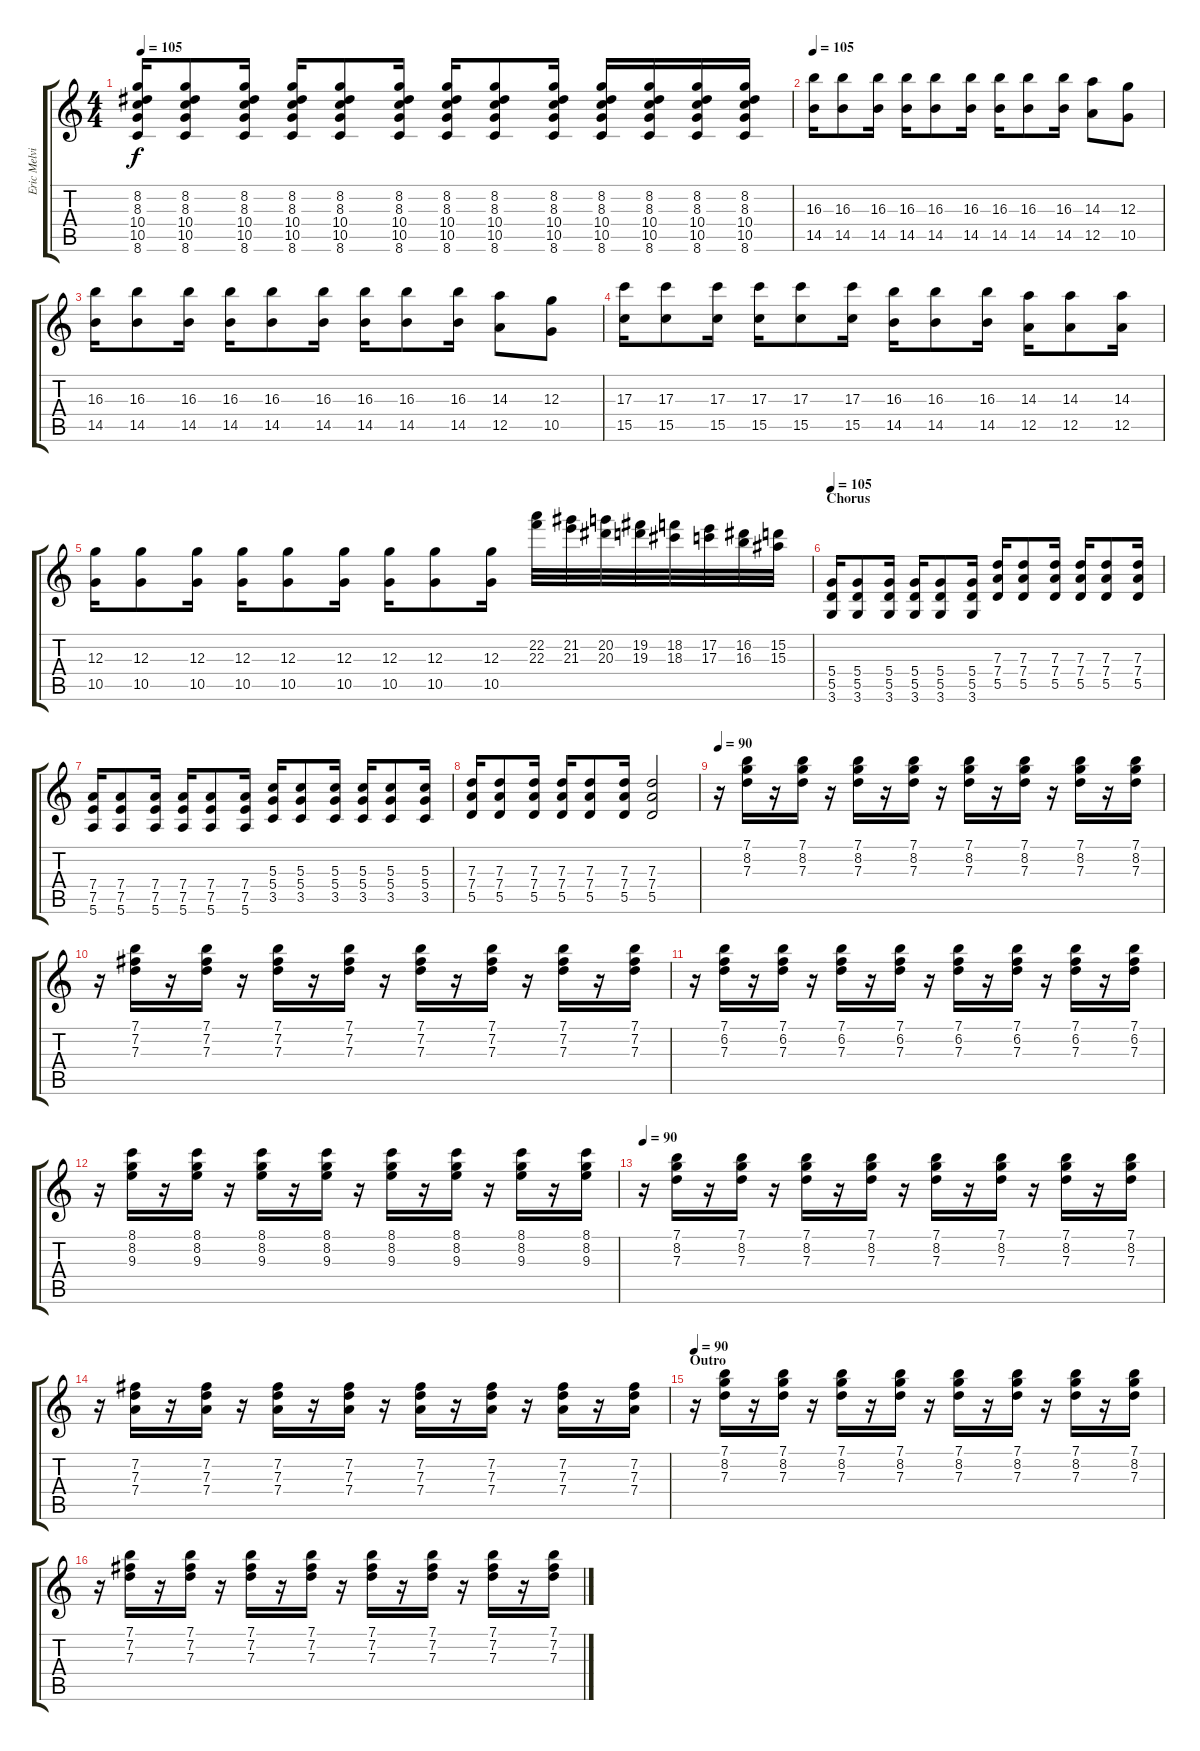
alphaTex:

\track ("Eric Melvin" "Eric Melvi") {instrument overdrivenguitar}
\staff {score tabs}
\tuning (E4 B3 G3 D3 A2 E2) {hide}
\ts (4 4)
\tempo 105
\clef g2
\ks c
(8.2 8.3 10.4 10.5 8.6).16{dy f} (8.2 8.3 10.4 10.5 8.6).8 (8.2 8.3 10.4 10.5 8.6).16 (8.2 8.3 10.4 10.5 8.6).16 (8.2 8.3 10.4 10.5 8.6).8 (8.2 8.3 10.4 10.5 8.6).16 (8.2 8.3 10.4 10.5 8.6).16 (8.2 8.3 10.4 10.5 8.6).8 (8.2 8.3 10.4 10.5 8.6).16 (8.2 8.3 10.4 10.5 8.6).16 (8.2 8.3 10.4 10.5 8.6).16 (8.2 8.3 10.4 10.5 8.6).16 (8.2 8.3 10.4 10.5 8.6).16 |
\tempo 105
(16.3 14.5).16 (16.3 14.5).8 (16.3 14.5).16 (16.3 14.5).16 (16.3 14.5).8 (16.3 14.5).16 (16.3 14.5).16 (16.3 14.5).8 (16.3 14.5).16 (14.3 12.5).8 (12.3 10.5).8 |
(16.3 14.5).16 (16.3 14.5).8 (16.3 14.5).16 (16.3 14.5).16 (16.3 14.5).8 (16.3 14.5).16 (16.3 14.5).16 (16.3 14.5).8 (16.3 14.5).16 (14.3 12.5).8 (12.3 10.5).8 |
(17.3 15.5).16 (17.3 15.5).8 (17.3 15.5).16 (17.3 15.5).16 (17.3 15.5).8 (17.3 15.5).16 (16.3 14.5).16 (16.3 14.5).8 (16.3 14.5).16 (14.3 12.5).16 (14.3 12.5).8 (14.3 12.5).16 |
(12.3 10.5).16 (12.3 10.5).8 (12.3 10.5).16 (12.3 10.5).16 (12.3 10.5).8 (12.3 10.5).16 (12.3 10.5).16 (12.3 10.5).8 (12.3 10.5).16 (22.2 22.3).32 (21.2 21.3).32 (20.2 20.3).32 (19.2 19.3).32 (18.2 18.3).32 (17.2 17.3).32 (16.2 16.3).32 (15.2 15.3).32 |
\section ("" "Chorus")
\tempo 105
(5.4 5.5 3.6).16 (5.4 5.5 3.6).8 (5.4 5.5 3.6).16 (5.4 5.5 3.6).16 (5.4 5.5 3.6).8 (5.4 5.5 3.6).16 (7.3 7.4 5.5).16 (7.3 7.4 5.5).8 (7.3 7.4 5.5).16 (7.3 7.4 5.5).16 (7.3 7.4 5.5).8 (7.3 7.4 5.5).16 |
(7.4 7.5 5.6).16 (7.4 7.5 5.6).8 (7.4 7.5 5.6).16 (7.4 7.5 5.6).16 (7.4 7.5 5.6).8 (7.4 7.5 5.6).16 (5.3 5.4 3.5).16 (5.3 5.4 3.5).8 (5.3 5.4 3.5).16 (5.3 5.4 3.5).16 (5.3 5.4 3.5).8 (5.3 5.4 3.5).16 |
(7.3 7.4 5.5).16 (7.3 7.4 5.5).8 (7.3 7.4 5.5).16 (7.3 7.4 5.5).16 (7.3 7.4 5.5).8 (7.3 7.4 5.5).16 (7.3 7.4 5.5).2 |
\tempo 90
r.16{instrument electricguitarclean} (7.1 8.2 7.3).16 r.16 (7.1 8.2 7.3).16 r.16 (7.1 8.2 7.3).16 r.16 (7.1 8.2 7.3).16 r.16 (7.1 8.2 7.3).16 r.16 (7.1 8.2 7.3).16 r.16 (7.1 8.2 7.3).16 r.16 (7.1 8.2 7.3).16 |
r.16{instrument electricguitarclean} (7.1 7.2 7.3).16 r.16 (7.1 7.2 7.3).16 r.16 (7.1 7.2 7.3).16 r.16 (7.1 7.2 7.3).16 r.16 (7.1 7.2 7.3).16 r.16 (7.1 7.2 7.3).16 r.16 (7.1 7.2 7.3).16 r.16 (7.1 7.2 7.3).16 |
r.16{instrument electricguitarclean} (7.1 6.2 7.3).16 r.16 (7.1 6.2 7.3).16 r.16 (7.1 6.2 7.3).16 r.16 (7.1 6.2 7.3).16 r.16 (7.1 6.2 7.3).16 r.16 (7.1 6.2 7.3).16 r.16 (7.1 6.2 7.3).16 r.16 (7.1 6.2 7.3).16 |
r.16{instrument electricguitarclean} (8.1 8.2 9.3).16 r.16 (8.1 8.2 9.3).16 r.16 (8.1 8.2 9.3).16 r.16 (8.1 8.2 9.3).16 r.16 (8.1 8.2 9.3).16 r.16 (8.1 8.2 9.3).16 r.16 (8.1 8.2 9.3).16 r.16 (8.1 8.2 9.3).16 |
\tempo 90
r.16{instrument electricguitarclean} (7.1 8.2 7.3).16 r.16 (7.1 8.2 7.3).16 r.16 (7.1 8.2 7.3).16 r.16 (7.1 8.2 7.3).16 r.16 (7.1 8.2 7.3).16 r.16 (7.1 8.2 7.3).16 r.16 (7.1 8.2 7.3).16 r.16 (7.1 8.2 7.3).16 |
r.16{instrument electricguitarclean} (7.2 7.3 7.4).16 r.16 (7.2 7.3 7.4).16 r.16 (7.2 7.3 7.4).16 r.16 (7.2 7.3 7.4).16 r.16 (7.2 7.3 7.4).16 r.16 (7.2 7.3 7.4).16 r.16 (7.2 7.3 7.4).16 r.16 (7.2 7.3 7.4).16 |
\section ("" "Outro")
\tempo 90
r.16{instrument electricguitarclean} (7.1 8.2 7.3).16 r.16 (7.1 8.2 7.3).16 r.16 (7.1 8.2 7.3).16 r.16 (7.1 8.2 7.3).16 r.16 (7.1 8.2 7.3).16 r.16 (7.1 8.2 7.3).16 r.16 (7.1 8.2 7.3).16 r.16 (7.1 8.2 7.3).16 |
r.16{instrument electricguitarclean} (7.1 7.2 7.3).16 r.16 (7.1 7.2 7.3).16 r.16 (7.1 7.2 7.3).16 r.16 (7.1 7.2 7.3).16 r.16 (7.1 7.2 7.3).16 r.16 (7.1 7.2 7.3).16 r.16 (7.1 7.2 7.3).16 r.16 (7.1 7.2 7.3).16
